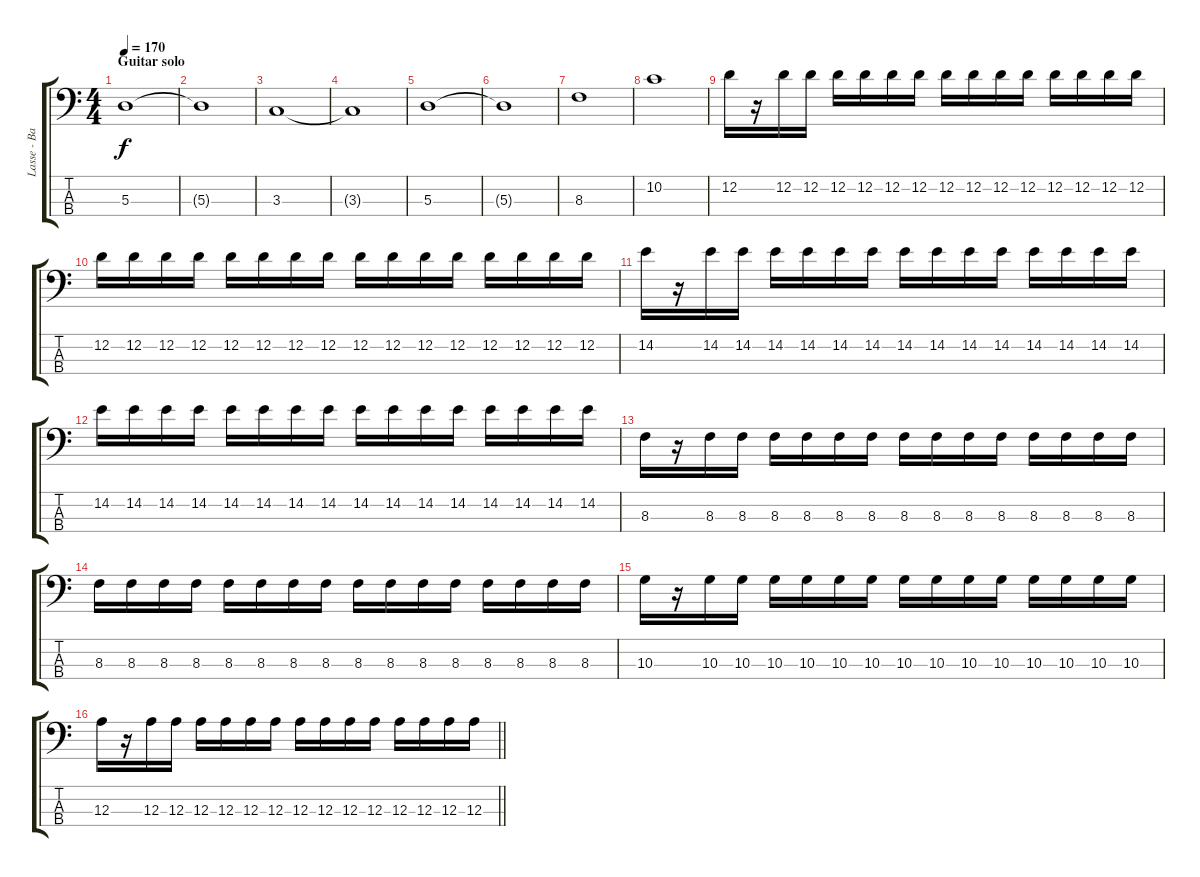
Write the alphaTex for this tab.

\track ("Lasse - Bass" "Lasse - Ba") {instrument electricbasspick}
\staff {score tabs}
\tuning (G2 D2 A1 D1) {hide}
\ts (4 4)
\section ("" "Guitar solo")
\tempo 170
\clef f4
\ks c
5.3.1{dy f} |
5.3{t}.1 |
3.3.1 |
3.3{t}.1 |
5.3.1 |
5.3{t}.1 |
8.3.1 |
10.2.1 |
12.2.16 r.16 12.2.16 12.2.16 12.2.16 12.2.16 12.2.16 12.2.16 12.2.16 12.2.16 12.2.16 12.2.16 12.2.16 12.2.16 12.2.16 12.2.16 |
12.2.16 12.2.16 12.2.16 12.2.16 12.2.16 12.2.16 12.2.16 12.2.16 12.2.16 12.2.16 12.2.16 12.2.16 12.2.16 12.2.16 12.2.16 12.2.16 |
14.2.16 r.16 14.2.16 14.2.16 14.2.16 14.2.16 14.2.16 14.2.16 14.2.16 14.2.16 14.2.16 14.2.16 14.2.16 14.2.16 14.2.16 14.2.16 |
14.2.16 14.2.16 14.2.16 14.2.16 14.2.16 14.2.16 14.2.16 14.2.16 14.2.16 14.2.16 14.2.16 14.2.16 14.2.16 14.2.16 14.2.16 14.2.16 |
8.3.16 r.16 8.3.16 8.3.16 8.3.16 8.3.16 8.3.16 8.3.16 8.3.16 8.3.16 8.3.16 8.3.16 8.3.16 8.3.16 8.3.16 8.3.16 |
8.3.16 8.3.16 8.3.16 8.3.16 8.3.16 8.3.16 8.3.16 8.3.16 8.3.16 8.3.16 8.3.16 8.3.16 8.3.16 8.3.16 8.3.16 8.3.16 |
10.3.16 r.16 10.3.16 10.3.16 10.3.16 10.3.16 10.3.16 10.3.16 10.3.16 10.3.16 10.3.16 10.3.16 10.3.16 10.3.16 10.3.16 10.3.16 |
\barLineRight lightlight
12.3.16 r.16 12.3.16 12.3.16 12.3.16 12.3.16 12.3.16 12.3.16 12.3.16 12.3.16 12.3.16 12.3.16 12.3.16 12.3.16 12.3.16 12.3.16
